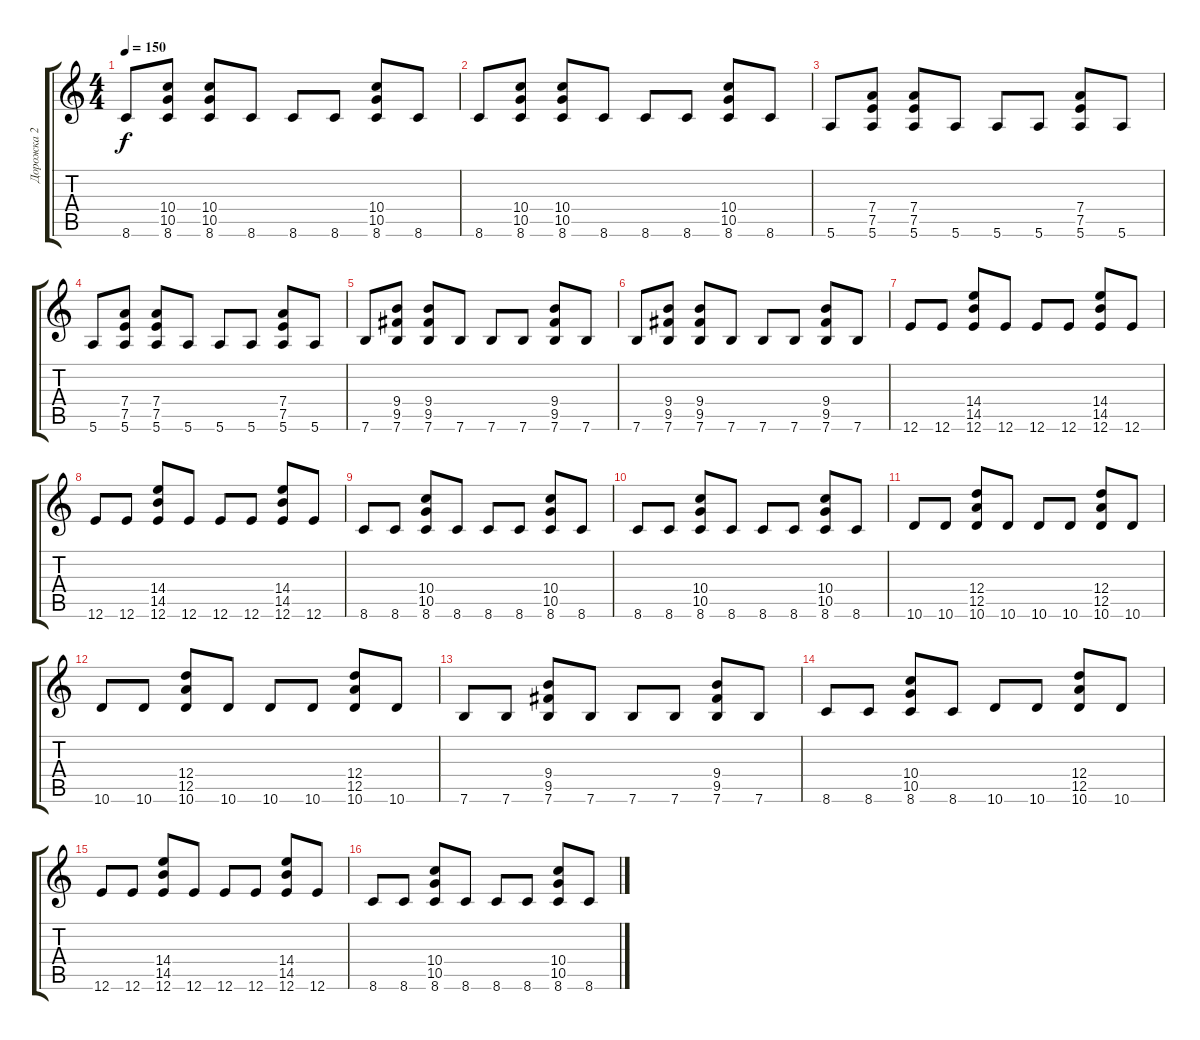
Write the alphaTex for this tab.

\track ("Дорожка 2" "Дорожка 2") {instrument distortionguitar}
\staff {score tabs}
\tuning (E4 B3 G3 D3 A2 E2) {hide}
\ts (4 4)
\tempo 150
\clef g2
\ks c
8.6.8{dy f} (10.4 10.5 8.6).8 (10.4 10.5 8.6).8 8.6.8 8.6.8 8.6.8 (10.4 10.5 8.6).8 8.6.8 |
8.6.8 (10.4 10.5 8.6).8 (10.4 10.5 8.6).8 8.6.8 8.6.8 8.6.8 (10.4 10.5 8.6).8 8.6.8 |
5.6.8 (7.4 7.5 5.6).8 (7.4 7.5 5.6).8 5.6.8 5.6.8 5.6.8 (7.4 7.5 5.6).8 5.6.8 |
5.6.8 (7.4 7.5 5.6).8 (7.4 7.5 5.6).8 5.6.8 5.6.8 5.6.8 (7.4 7.5 5.6).8 5.6.8 |
7.6.8 (9.4 9.5 7.6).8 (9.4 9.5 7.6).8 7.6.8 7.6.8 7.6.8 (9.4 9.5 7.6).8 7.6.8 |
7.6.8 (9.4 9.5 7.6).8 (9.4 9.5 7.6).8 7.6.8 7.6.8 7.6.8 (9.4 9.5 7.6).8 7.6.8 |
12.6.8{volume 5} 12.6.8 (14.4 14.5 12.6).8 12.6.8 12.6.8 12.6.8 (14.4 14.5 12.6).8 12.6.8 |
12.6.8 12.6.8 (14.4 14.5 12.6).8 12.6.8 12.6.8 12.6.8 (14.4 14.5 12.6).8 12.6.8 |
8.6.8 8.6.8 (10.4 10.5 8.6).8 8.6.8 8.6.8 8.6.8 (10.4 10.5 8.6).8 8.6.8 |
8.6.8 8.6.8 (10.4 10.5 8.6).8 8.6.8 8.6.8 8.6.8 (10.4 10.5 8.6).8 8.6.8 |
10.6.8 10.6.8 (12.4 12.5 10.6).8 10.6.8 10.6.8 10.6.8 (12.4 12.5 10.6).8 10.6.8 |
10.6.8 10.6.8 (12.4 12.5 10.6).8 10.6.8 10.6.8 10.6.8 (12.4 12.5 10.6).8 10.6.8 |
7.6.8 7.6.8 (9.4 9.5 7.6).8 7.6.8 7.6.8 7.6.8 (9.4 9.5 7.6).8 7.6.8 |
8.6.8 8.6.8 (10.4 10.5 8.6).8 8.6.8 10.6.8 10.6.8 (12.4 12.5 10.6).8 10.6.8 |
12.6.8 12.6.8 (14.4 14.5 12.6).8 12.6.8 12.6.8 12.6.8 (14.4 14.5 12.6).8 12.6.8 |
8.6.8 8.6.8 (10.4 10.5 8.6).8 8.6.8 8.6.8 8.6.8 (10.4 10.5 8.6).8 8.6.8
